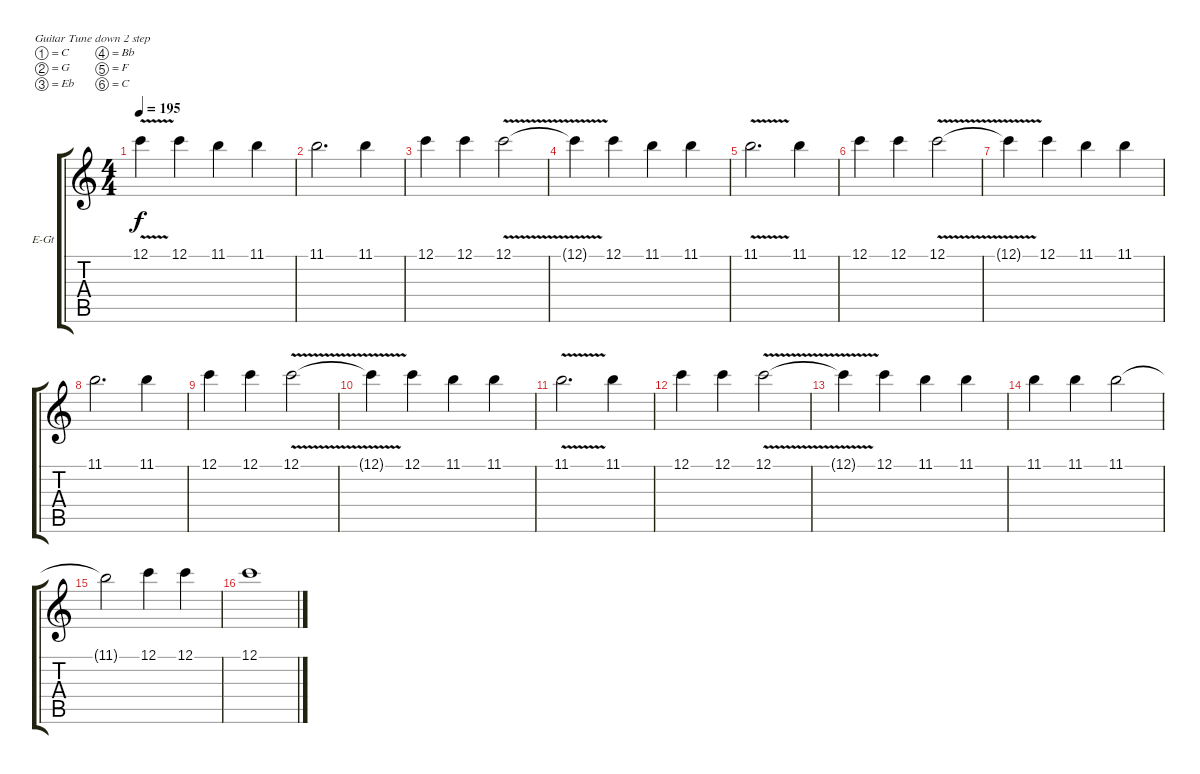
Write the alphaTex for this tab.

\defaultSystemsLayout 4
\bracketExtendMode groupsimilarinstruments
\firstSystemTrackNameOrientation horizontal
\otherSystemsTrackNameOrientation horizontal
\track ("Electric Guitar1" "E-Gt") {instrument distortionguitar}
\staff {score tabs}
\tuning (C4 G3 Eb3 Bb2 F2 C2)
\ts (4 4)
\tempo 195
\clef g2
\ks c
12.1{v t}.4{dy f} 12.1.4 11.1.4 11.1.4 |
11.1.2{d} 11.1.4 |
12.1.4 12.1.4 12.1{v}.2 |
12.1{v t}.4 12.1.4 11.1.4 11.1.4 |
11.1{v}.2{d} 11.1.4 |
12.1.4 12.1.4 12.1{v}.2 |
12.1{v t}.4 12.1.4 11.1.4 11.1.4 |
11.1.2{d} 11.1.4 |
12.1.4 12.1.4 12.1{v}.2 |
12.1{v t}.4 12.1.4 11.1.4 11.1.4 |
11.1{v}.2{d} 11.1.4 |
12.1.4 12.1.4 12.1{v}.2 |
12.1{v t}.4 12.1.4 11.1.4 11.1.4 |
11.1.4 11.1.4 11.1.2 |
11.1{t}.2 12.1.4 12.1.4 |
12.1.1
